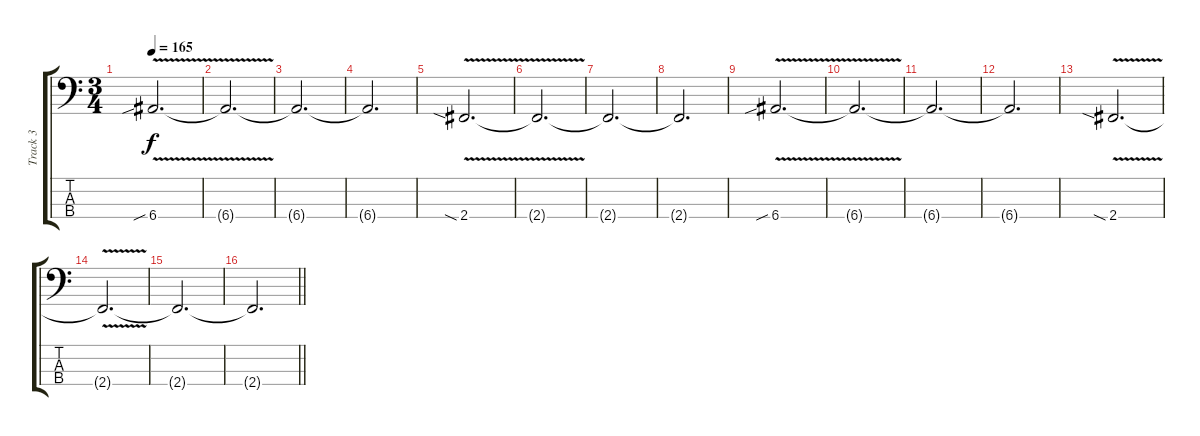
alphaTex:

\track ("Track 3" "Track 3") {instrument electricbasspick}
\staff {score tabs}
\tuning (G2 D2 A1 E1) {hide}
\ts (3 4)
\tempo 165
\clef f4
\ks c
6.4{v sib}.2{d dy f} |
6.4{t}.2{d} |
6.4{t}.2{d} |
6.4{t}.2{d} |
2.4{v sia}.2{d} |
2.4{t}.2{d} |
2.4{t}.2{d} |
2.4{t}.2{d} |
6.4{v sib}.2{d} |
6.4{t}.2{d} |
6.4{t}.2{d} |
6.4{t}.2{d} |
2.4{v sia}.2{d} |
2.4{t}.2{d} |
2.4{t}.2{d} |
\barLineRight lightlight
2.4{t}.2{d}
